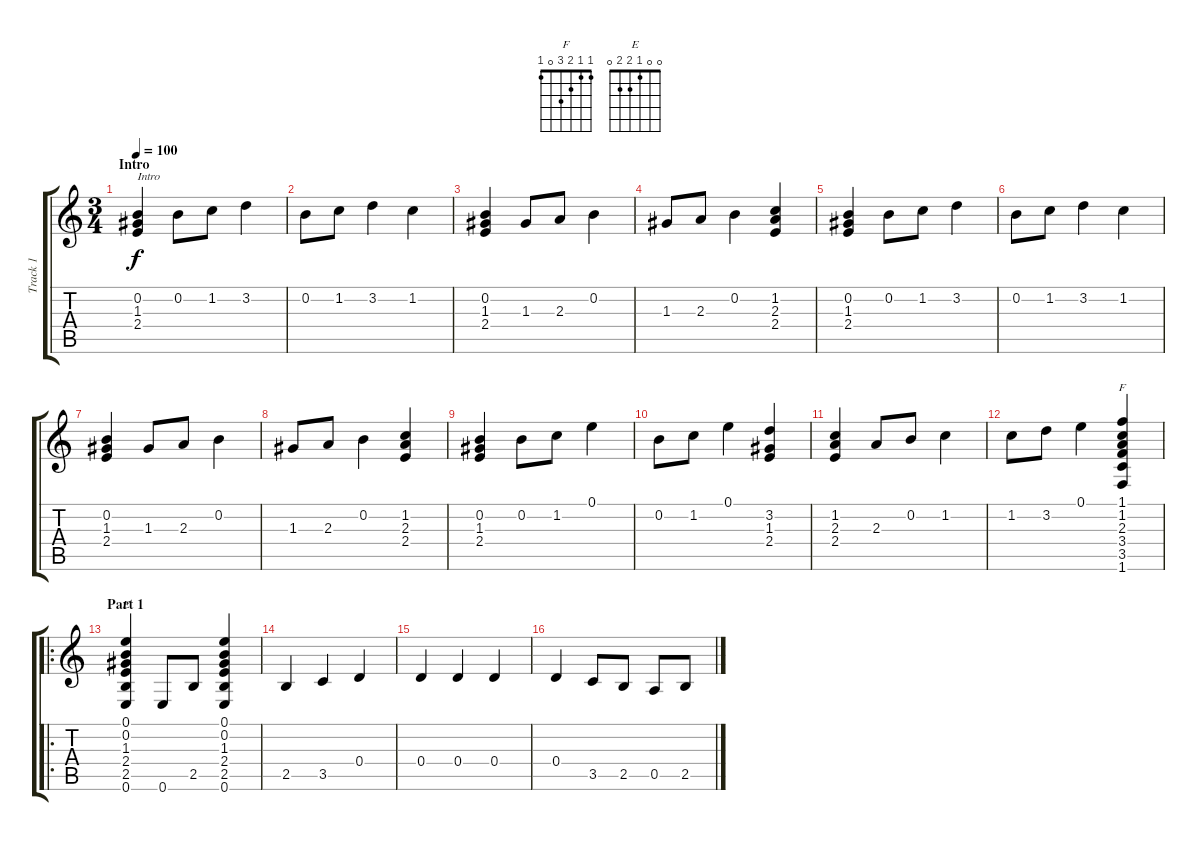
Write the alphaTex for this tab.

\track ("Track 1" "Track 1") {instrument acousticguitarnylon}
\staff {score tabs}
\tuning (E4 B3 G3 D3 A2 E2) {hide}
\chord ("F" 1 1 2 3 0 1)
\chord ("E" 0 0 1 2 2 0)
\ts (3 4)
\section ("" "Intro")
\tempo 100
\clef g2
\ks c
(0.2 1.3 2.4).4{txt "Intro" dy f instrument acousticguitarnylon} 0.2.8 1.2.8 3.2.4 |
0.2.8 1.2.8 3.2.4 1.2.4 |
(0.2 1.3 2.4).4 1.3.8 2.3.8 0.2.4 |
1.3.8 2.3.8 0.2.4 (1.2 2.3 2.4).4 |
(0.2 1.3 2.4).4 0.2.8 1.2.8 3.2.4 |
0.2.8 1.2.8 3.2.4 1.2.4 |
(0.2 1.3 2.4).4 1.3.8 2.3.8 0.2.4 |
1.3.8 2.3.8 0.2.4 (1.2 2.3 2.4).4 |
(0.2 1.3 2.4).4 0.2.8 1.2.8 0.1.4 |
0.2.8 1.2.8 0.1.4 (3.2 1.3 2.4).4 |
(1.2 2.3 2.4).4 2.3.8 0.2.8 1.2.4 |
1.2.8 3.2.8 0.1.4 (1.1 1.2 2.3 3.4 3.5 1.6).4{ch "F"} |
\ro
\section ("" "Part 1")
(0.1 0.2 1.3 2.4 2.5 0.6).4{ch "E"} 0.6.8 2.5.8 (0.1 0.2 1.3 2.4 2.5 0.6).4 |
2.5.4 3.5.4 0.4.4 |
0.4.4 0.4.4 0.4.4 |
0.4.4 3.5.8 2.5.8 0.5.8 2.5.8
